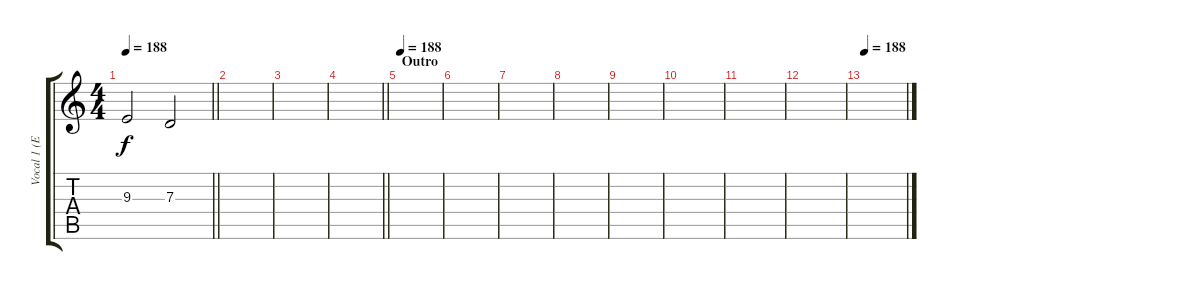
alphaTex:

\track ("Vocal 1 (Erix)" "Vocal 1 (E") {instrument oboe}
\staff {score tabs}
\tuning (E4 B3 G3 D3 A2 E2) {hide}
\ts (4 4)
\tempo 188
\clef g2
\barLineRight lightlight
\ks c
9.3.2{dy f} 7.3.2 |
\section ("" "")
|
|
\barLineRight lightlight
|
\section ("" "Outro")
\tempo 188
|
|
|
|
|
|
|
|
\tempo 188
